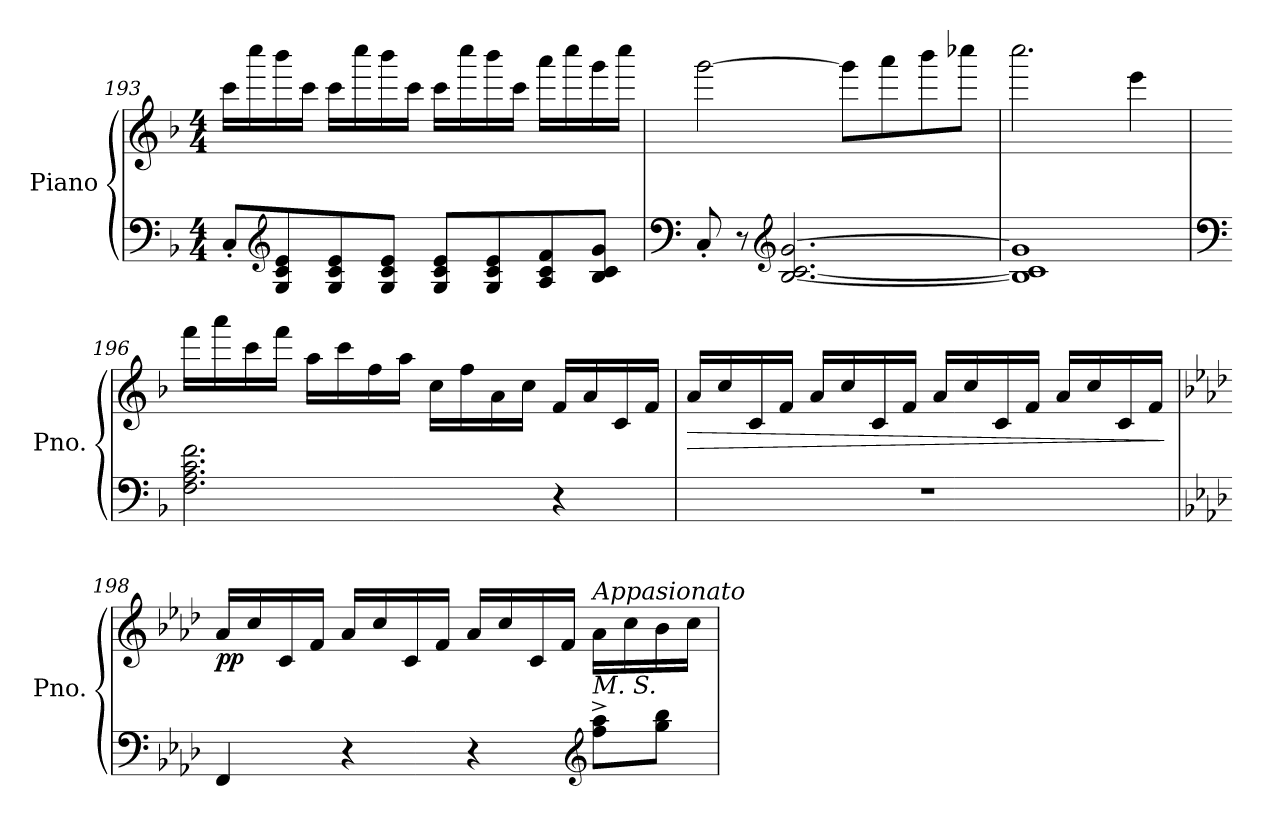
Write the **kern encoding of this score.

**kern	**kern	**dynam
*part1	*part1	*part1
*staff2	*staff1	*staff1/2
*I"Piano	*	*
*I'Pno.	*	*
!!LO:LB:g=z
*clefF4	*clefG2	*
*k[b-]	*k[b-]	*
*M4/4	*M4/4	*
=193	=193	=193
8C'/L	16ccc\LL	.
.	16cccc\	.
*clefG2	*	*
8G/ 8c/ 8e/	16bbb-\	.
.	16ccc\JJ	.
8G/ 8c/ 8e/	16ccc\LL	.
.	16cccc\	.
8G/ 8c/ 8e/J	16bbb-\	.
.	16ccc\JJ	.
8G/ 8c/ 8e/L	16ccc\LL	.
.	16cccc\	.
8G/ 8c/ 8e/	16bbb-\	.
.	16ccc\JJ	.
8A/ 8c/ 8f/	16aaa\LL	.
.	16cccc\	.
8B-/ 8c/ 8g/J	16ggg\	.
.	16cccc\JJ	.
=194	=194	=194
*clefF4	*	*
8C'/	[2ggg\	.
8r	.	.
*clefG2	*	*
[2.B-/ [2.c/ [2.g/	.	.
.	8ggg\L]	.
.	8aaa\	.
.	8bbb-\	.
.	8cccc-X\J	.
=195	=195	=195
1B-] 1c] 1g]	2.cccc\	.
.	4eee\	.
!!LO:LB:g=z
=196	=196	=196
*clefF4	*	*
2.F\ 2.A\ 2.c\ 2.f\	16fff\LL	.
.	16aaa\	.
.	16ccc\	.
.	16fff\JJ	.
.	16aa\LL	.
.	16ccc\	.
.	16ff\	.
.	16aa\JJ	.
.	16cc\LL	.
.	16ff\	.
.	16a\	.
.	16cc\JJ	.
4r	16f/LL	.
.	16a/	.
.	16c/	.
.	16f/JJ	.
=197	=197	=197
!	!	!LO:HP:b
1r	16a/LL	>
.	16cc/	.
.	16c/	.
.	16f/JJ	.
.	16a/LL	.
.	16cc/	.
.	16c/	.
.	16f/JJ	.
.	16a/LL	.
.	16cc/	.
.	16c/	.
.	16f/JJ	.
.	16a/LL	.
.	16cc/	.
.	16c/	.
.	16f/JJ	.
.	.	]
=198	=198	=198
*k[b-e-a-d-]	*k[b-e-a-d-]	*
!	!	!LO:DY:b
4FF/	16a-/LL	pp
.	16cc/	.
.	16c/	.
.	16f/JJ	.
4r	16a-/LL	.
.	16cc/	.
.	16c/	.
.	16f/JJ	.
4r	16a-/LL	.
.	16cc/	.
.	16c/	.
.	16f/JJ	.
*clefG2	*	*
!	!LO:TX:a:i:t=Appasionato	!
!LO:TX:a:i:t=M. S.	!	!
8ff\^ 8aa-\^L	16a-\LL	.
.	16cc\	.
8gg\ 8bb-\J	16b-\	.
.	16cc\JJ	.
=	=	=
*-	*-	*-
